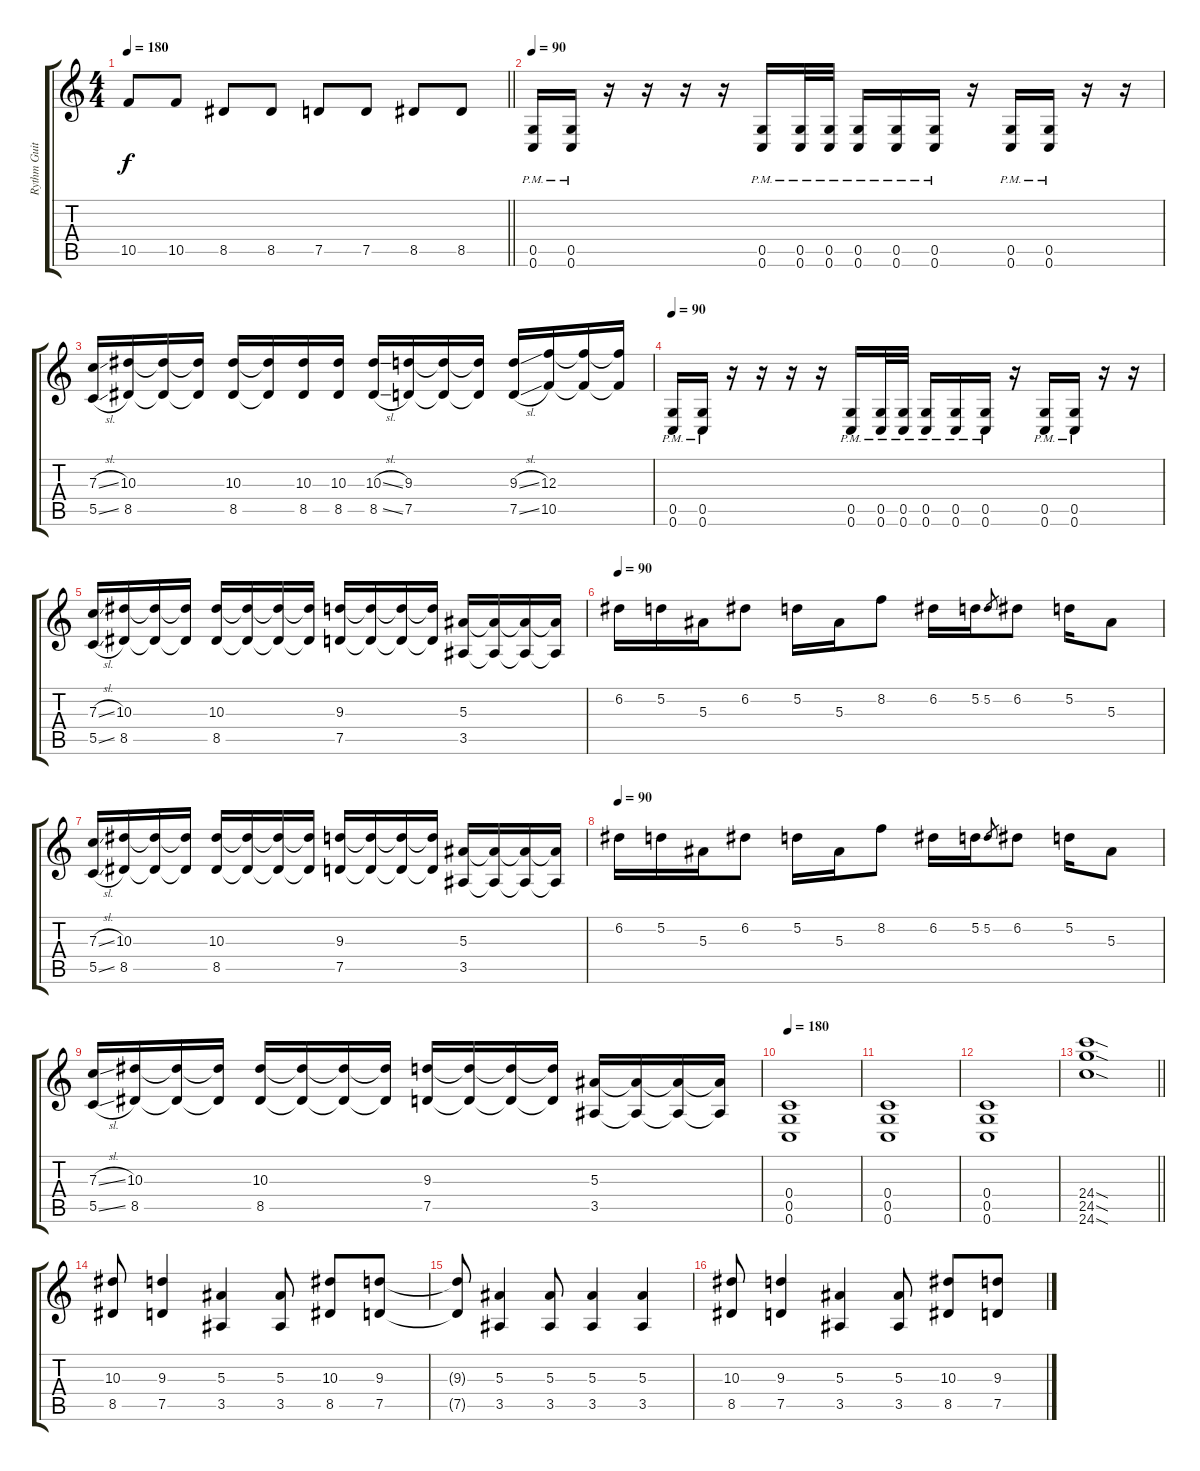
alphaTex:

\track ("Rythm Guitar" "Rythm Guit") {instrument distortionguitar}
\staff {score tabs}
\tuning (D4 A3 F3 C3 G2 C2) {hide}
\ts (4 4)
\tempo 180
\clef g2
\barLineRight lightlight
\ks c
10.5.8{dy f} 10.5.8 8.5.8 8.5.8 7.5.8 7.5.8 8.5.8 8.5.8 |
\tempo 90
(0.5{pm} 0.6{pm}).16 (0.5{pm} 0.6{pm}).16 r.16 r.16 r.16 r.16 (0.5{pm} 0.6{pm}).16 (0.5{pm} 0.6{pm}).32 (0.5{pm} 0.6{pm}).32 (0.5{pm} 0.6{pm}).16 (0.5{pm} 0.6{pm}).16 (0.5{pm} 0.6{pm}).16 r.16 (0.5{pm} 0.6{pm}).16 (0.5{pm} 0.6{pm}).16 r.16 r.16 |
(7.3{sl} 5.5{sl}).16 (10.3 8.5).16 (10.3{t} 8.5{t}).16 (10.3{t} 8.5{t}).16 (10.3 8.5).16 (10.3{t} 8.5{t}).16 (10.3 8.5).16 (10.3 8.5).16 (10.3{sl} 8.5{sl}).16 (9.3 7.5).16 (9.3{t} 7.5{t}).16 (9.3{t} 7.5{t}).16 (9.3{sl} 7.5{sl}).16 (12.3 10.5).16 (12.3{t} 10.5{t}).16 (12.3{t} 10.5{t}).16 |
\tempo 90
(0.5{pm} 0.6{pm}).16 (0.5{pm} 0.6{pm}).16 r.16 r.16 r.16 r.16 (0.5{pm} 0.6{pm}).16 (0.5{pm} 0.6{pm}).32 (0.5{pm} 0.6{pm}).32 (0.5{pm} 0.6{pm}).16 (0.5{pm} 0.6{pm}).16 (0.5{pm} 0.6{pm}).16 r.16 (0.5{pm} 0.6{pm}).16 (0.5{pm} 0.6{pm}).16 r.16 r.16 |
(7.3{sl} 5.5{sl}).16 (10.3 8.5).16 (10.3{t} 8.5{t}).16 (10.3{t} 8.5{t}).16 (10.3 8.5).16 (10.3{t} 8.5{t}).16 (10.3{t} 8.5{t}).16 (10.3{t} 8.5{t}).16 (9.3 7.5).16 (9.3{t} 7.5{t}).16 (9.3{t} 7.5{t}).16 (9.3{t} 7.5{t}).16 (5.3 3.5).16 (5.3{t} 3.5{t}).16 (5.3{t} 3.5{t}).16 (5.3{t} 3.5{t}).16 |
\tempo 90
6.2.16 5.2.16 5.3.16 6.2.8 5.2.16 5.3.16 8.2.8 6.2.16 5.2.16 5.2.8{gr} 6.2.8 5.2.16 5.3.8 |
(7.3{sl} 5.5{sl}).16 (10.3 8.5).16 (10.3{t} 8.5{t}).16 (10.3{t} 8.5{t}).16 (10.3 8.5).16 (10.3{t} 8.5{t}).16 (10.3{t} 8.5{t}).16 (10.3{t} 8.5{t}).16 (9.3 7.5).16 (9.3{t} 7.5{t}).16 (9.3{t} 7.5{t}).16 (9.3{t} 7.5{t}).16 (5.3 3.5).16 (5.3{t} 3.5{t}).16 (5.3{t} 3.5{t}).16 (5.3{t} 3.5{t}).16 |
\tempo 90
6.2.16 5.2.16 5.3.16 6.2.8 5.2.16 5.3.16 8.2.8 6.2.16 5.2.16 5.2.8{gr} 6.2.8 5.2.16 5.3.8 |
(7.3{sl} 5.5{sl}).16 (10.3 8.5).16 (10.3{t} 8.5{t}).16 (10.3{t} 8.5{t}).16 (10.3 8.5).16 (10.3{t} 8.5{t}).16 (10.3{t} 8.5{t}).16 (10.3{t} 8.5{t}).16 (9.3 7.5).16 (9.3{t} 7.5{t}).16 (9.3{t} 7.5{t}).16 (9.3{t} 7.5{t}).16 (5.3 3.5).16 (5.3{t} 3.5{t}).16 (5.3{t} 3.5{t}).16 (5.3{t} 3.5{t}).16 |
\tempo 180
(0.4 0.5 0.6).1 |
(0.4 0.5 0.6).1 |
(0.4 0.5 0.6).1 |
\barLineRight lightlight
(24.4{sod} 24.5{sod} 24.6{sod}).1 |
(10.3 8.5).8 (9.3 7.5).4 (5.3 3.5).4 (5.3 3.5).8 (10.3 8.5).8 (9.3 7.5).8 |
(9.3{t} 7.5{t}).8 (5.3 3.5).4 (5.3 3.5).8 (5.3 3.5).4 (5.3 3.5).4 |
(10.3 8.5).8 (9.3 7.5).4 (5.3 3.5).4 (5.3 3.5).8 (10.3 8.5).8 (9.3 7.5).8
